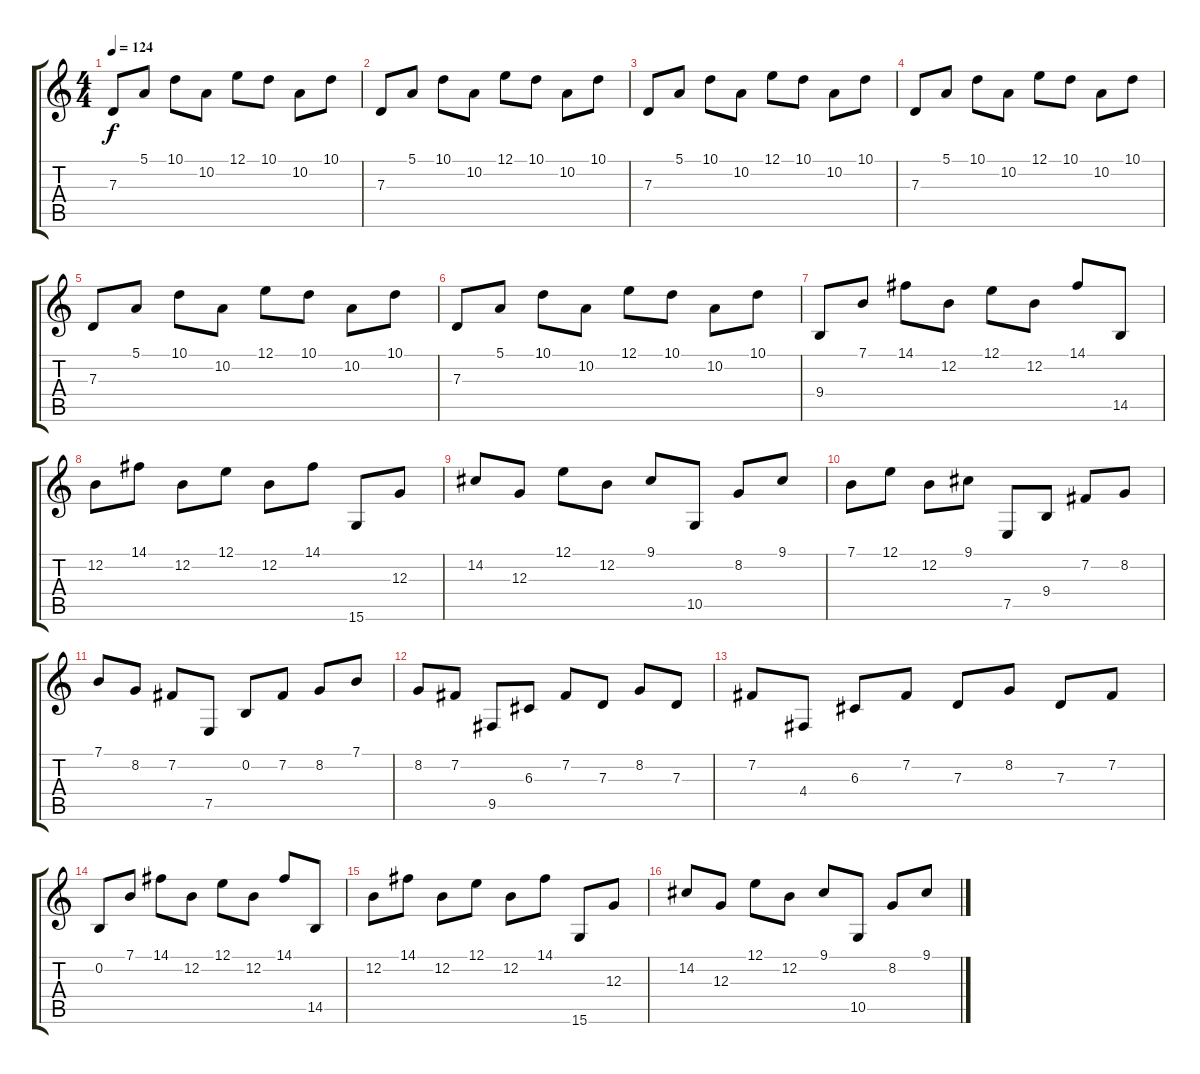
\track "" {instrument choiraahs}
\staff {score tabs}
\tuning (E4 B3 G3 D3 A2 E2) {hide}
\ts (4 4)
\tempo 124
\clef g2
\ks c
7.3.8{dy f} 5.1.8 10.1.8 10.2.8 12.1.8 10.1.8 10.2.8 10.1.8 |
7.3.8 5.1.8 10.1.8 10.2.8 12.1.8 10.1.8 10.2.8 10.1.8 |
7.3.8 5.1.8 10.1.8 10.2.8 12.1.8 10.1.8 10.2.8 10.1.8 |
7.3.8 5.1.8 10.1.8 10.2.8 12.1.8 10.1.8 10.2.8 10.1.8 |
7.3.8 5.1.8 10.1.8 10.2.8 12.1.8 10.1.8 10.2.8 10.1.8 |
7.3.8 5.1.8 10.1.8 10.2.8 12.1.8 10.1.8 10.2.8 10.1.8 |
9.4.8 7.1.8 14.1.8 12.2.8 12.1.8 12.2.8 14.1.8 14.5.8 |
12.2.8 14.1.8 12.2.8 12.1.8 12.2.8 14.1.8 15.6.8 12.3.8 |
14.2.8 12.3.8 12.1.8 12.2.8 9.1.8 10.5.8 8.2.8 9.1.8 |
7.1.8 12.1.8 12.2.8 9.1.8 7.5.8 9.4.8 7.2.8 8.2.8 |
7.1.8 8.2.8 7.2.8 7.5.8 0.2.8 7.2.8 8.2.8 7.1.8 |
8.2.8 7.2.8 9.5.8 6.3.8 7.2.8 7.3.8 8.2.8 7.3.8 |
7.2.8 4.4.8 6.3.8 7.2.8 7.3.8 8.2.8 7.3.8 7.2.8 |
0.2.8 7.1.8 14.1.8 12.2.8 12.1.8 12.2.8 14.1.8 14.5.8 |
12.2.8 14.1.8 12.2.8 12.1.8 12.2.8 14.1.8 15.6.8 12.3.8 |
14.2.8 12.3.8 12.1.8 12.2.8 9.1.8 10.5.8 8.2.8 9.1.8
